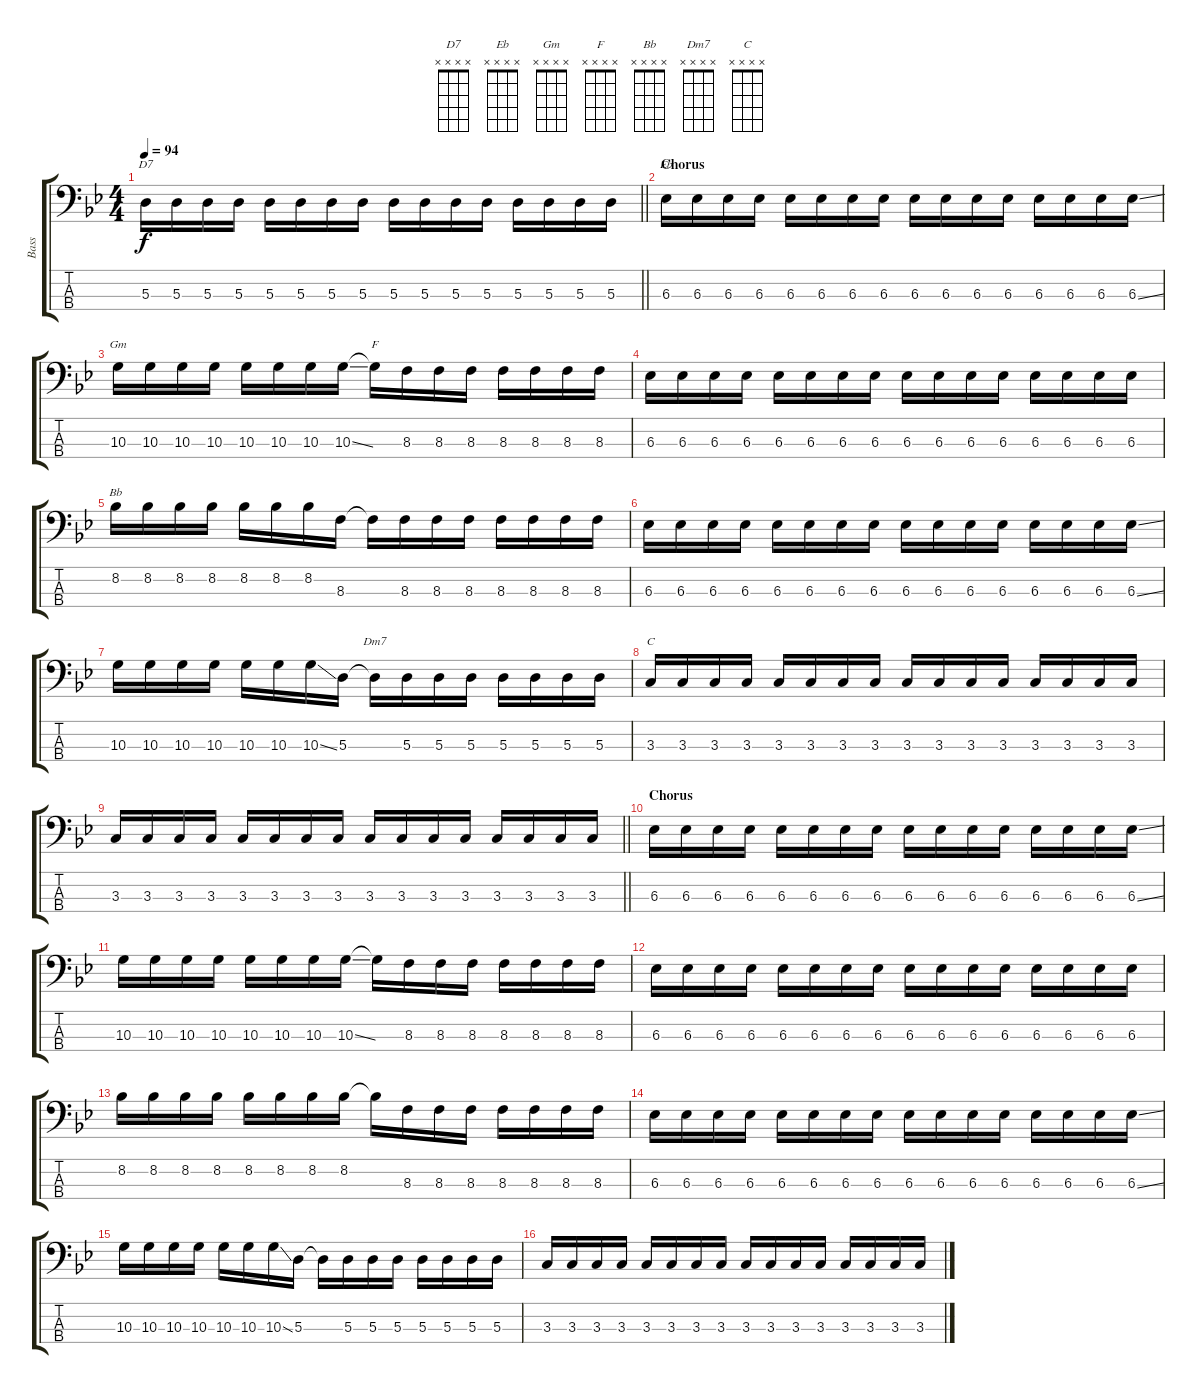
\track ("Bass" "Bass") {instrument electricbasspick}
\staff {score tabs}
\tuning (G2 D2 A1 E1) {hide}
\chord ("D7" x x x x)
\chord ("Eb" x x x x)
\chord ("Gm" x x x x)
\chord ("F" x x x x)
\chord ("Bb" x x x x)
\chord ("Dm7" x x x x)
\chord ("C" x x x x)
\ts (4 4)
\tempo 94
\clef f4
\barLineRight lightlight
\ks gminor
5.3.16{ch "D7" dy f} 5.3.16 5.3.16 5.3.16 5.3.16 5.3.16 5.3.16 5.3.16 5.3.16 5.3.16 5.3.16 5.3.16 5.3.16 5.3.16 5.3.16 5.3.16 |
\section ("" "Chorus")
6.3.16{ch "Eb"} 6.3.16 6.3.16 6.3.16 6.3.16 6.3.16 6.3.16 6.3.16 6.3.16 6.3.16 6.3.16 6.3.16 6.3.16 6.3.16 6.3.16 6.3{ss}.16 |
10.3.16{ch "Gm"} 10.3.16 10.3.16 10.3.16 10.3.16 10.3.16 10.3.16 10.3{ss}.16 10.3{t}.16{ch "F"} 8.3.16 8.3.16 8.3.16 8.3.16 8.3.16 8.3.16 8.3.16 |
6.3.16 6.3.16 6.3.16 6.3.16 6.3.16 6.3.16 6.3.16 6.3.16 6.3.16 6.3.16 6.3.16 6.3.16 6.3.16 6.3.16 6.3.16 6.3.16 |
8.2.16{ch "Bb"} 8.2.16 8.2.16 8.2.16 8.2.16 8.2.16 8.2.16 8.3.16 8.3{t}.16 8.3.16 8.3.16 8.3.16 8.3.16 8.3.16 8.3.16 8.3.16 |
6.3.16 6.3.16 6.3.16 6.3.16 6.3.16 6.3.16 6.3.16 6.3.16 6.3.16 6.3.16 6.3.16 6.3.16 6.3.16 6.3.16 6.3.16 6.3{ss}.16 |
10.3.16 10.3.16 10.3.16 10.3.16 10.3.16 10.3.16 10.3{ss}.16 5.3.16 5.3{t}.16{ch "Dm7"} 5.3.16 5.3.16 5.3.16 5.3.16 5.3.16 5.3.16 5.3.16 |
3.3.16{ch "C"} 3.3.16 3.3.16 3.3.16 3.3.16 3.3.16 3.3.16 3.3.16 3.3.16 3.3.16 3.3.16 3.3.16 3.3.16 3.3.16 3.3.16 3.3.16 |
\barLineRight lightlight
3.3.16 3.3.16 3.3.16 3.3.16 3.3.16 3.3.16 3.3.16 3.3.16 3.3.16 3.3.16 3.3.16 3.3.16 3.3.16 3.3.16 3.3.16 3.3.16 |
\section ("" "Chorus")
6.3.16 6.3.16 6.3.16 6.3.16 6.3.16 6.3.16 6.3.16 6.3.16 6.3.16 6.3.16 6.3.16 6.3.16 6.3.16 6.3.16 6.3.16 6.3{ss}.16 |
10.3.16 10.3.16 10.3.16 10.3.16 10.3.16 10.3.16 10.3.16 10.3{ss}.16 10.3{t}.16 8.3.16 8.3.16 8.3.16 8.3.16 8.3.16 8.3.16 8.3.16 |
6.3.16 6.3.16 6.3.16 6.3.16 6.3.16 6.3.16 6.3.16 6.3.16 6.3.16 6.3.16 6.3.16 6.3.16 6.3.16 6.3.16 6.3.16 6.3.16 |
8.2.16 8.2.16 8.2.16 8.2.16 8.2.16 8.2.16 8.2.16 8.2.16 8.2{t}.16 8.3.16 8.3.16 8.3.16 8.3.16 8.3.16 8.3.16 8.3.16 |
6.3.16 6.3.16 6.3.16 6.3.16 6.3.16 6.3.16 6.3.16 6.3.16 6.3.16 6.3.16 6.3.16 6.3.16 6.3.16 6.3.16 6.3.16 6.3{ss}.16 |
10.3.16 10.3.16 10.3.16 10.3.16 10.3.16 10.3.16 10.3{ss}.16 5.3.16 5.3{t}.16 5.3.16 5.3.16 5.3.16 5.3.16 5.3.16 5.3.16 5.3.16 |
3.3.16 3.3.16 3.3.16 3.3.16 3.3.16 3.3.16 3.3.16 3.3.16 3.3.16 3.3.16 3.3.16 3.3.16 3.3.16 3.3.16 3.3.16 3.3.16
